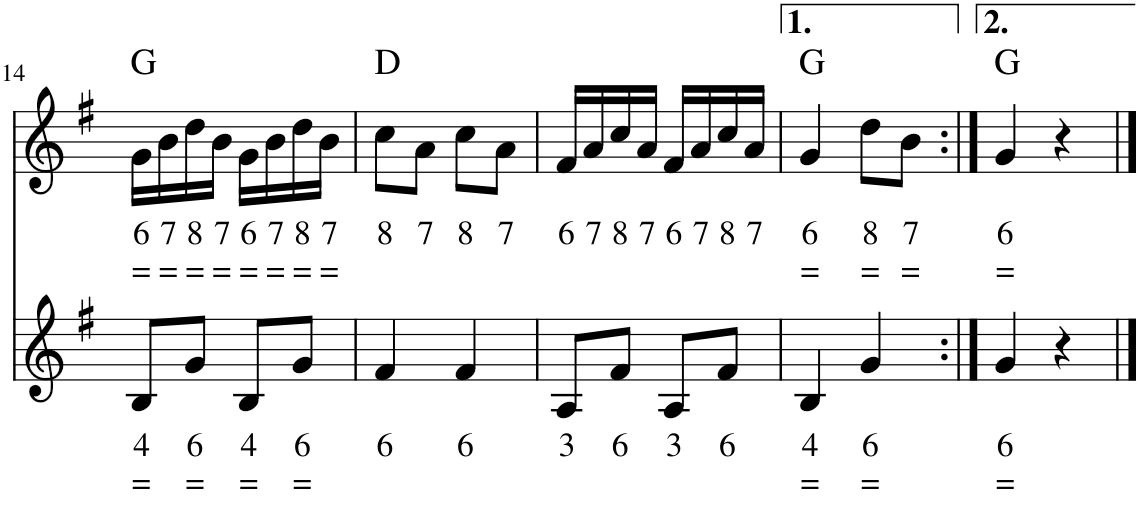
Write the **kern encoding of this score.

**kern	**text	**text	**kern	**text	**text	**harte
*part2	*part2	*part2	*part1	*part1	*part1	*part1
*staff2	*staff2	*staff2	*staff1	*staff1	*staff1	*
*I"Stem	*	*	*I"Stem	*	*	*
!!LO:PB:g=z
*clefG2	*	*	*clefG2	*	*	*
*k[f#]	*	*	*k[f#]	*	*	*
*M2/4	*	*	*M2/4	*	*	*
=14	=14	=14	=14	=14	=14	=14
!	!LO:LY:b	!LO:LY:b	!	!LO:LY:b	!LO:LY:b	!
8B/L	4	=	16g\LL	6	=	G:maj
!	!	!	!	!LO:LY:b	!LO:LY:b	!
.	.	.	16b\	7	=	.
!	!LO:LY:b	!LO:LY:b	!	!LO:LY:b	!LO:LY:b	!
8g/J	6	=	16dd\	8	=	.
!	!	!	!	!LO:LY:b	!LO:LY:b	!
.	.	.	16b\JJ	7	=	.
!	!LO:LY:b	!LO:LY:b	!	!LO:LY:b	!LO:LY:b	!
8B/L	4	=	16g\LL	6	=	.
!	!	!	!	!LO:LY:b	!LO:LY:b	!
.	.	.	16b\	7	=	.
!	!LO:LY:b	!LO:LY:b	!	!LO:LY:b	!LO:LY:b	!
8g/J	6	=	16dd\	8	=	.
!	!	!	!	!LO:LY:b	!LO:LY:b	!
.	.	.	16b\JJ	7	=	.
=15	=15	=15	=15	=15	=15	=15
!	!LO:LY:b	!	!	!LO:LY:b	!	!
4f#/	6	.	8cc\L	8	.	D:maj
!	!	!	!	!LO:LY:b	!	!
.	.	.	8a\J	7	.	.
!	!LO:LY:b	!	!	!LO:LY:b	!	!
4f#/	6	.	8cc\L	8	.	.
!	!	!	!	!LO:LY:b	!	!
.	.	.	8a\J	7	.	.
=16	=16	=16	=16	=16	=16	=16
!	!LO:LY:b	!	!	!LO:LY:b	!	!
8A/L	3	.	16f#/LL	6	.	.
!	!	!	!	!LO:LY:b	!	!
.	.	.	16a/	7	.	.
!	!LO:LY:b	!	!	!LO:LY:b	!	!
8f#/J	6	.	16cc/	8	.	.
!	!	!	!	!LO:LY:b	!	!
.	.	.	16a/JJ	7	.	.
!	!LO:LY:b	!	!	!LO:LY:b	!	!
8A/L	3	.	16f#/LL	6	.	.
!	!	!	!	!LO:LY:b	!	!
.	.	.	16a/	7	.	.
!	!LO:LY:b	!	!	!LO:LY:b	!	!
8f#/J	6	.	16cc/	8	.	.
!	!	!	!	!LO:LY:b	!	!
.	.	.	16a/JJ	7	.	.
=17	=17	=17	=17	=17	=17	=17
!	!LO:LY:b	!LO:LY:b	!	!LO:LY:b	!LO:LY:b	!
4B/	4	=	4g/	6	=	G:maj
!	!LO:LY:b	!LO:LY:b	!	!LO:LY:b	!LO:LY:b	!
4g/	6	=	8dd\L	8	=	.
!	!	!	!	!LO:LY:b	!LO:LY:b	!
.	.	.	8b\J	7	=	.
=18:|!	=18:|!	=18:|!	=18:|!	=18:|!	=18:|!	=18:|!
!	!LO:LY:b	!LO:LY:b	!	!LO:LY:b	!LO:LY:b	!
4g/	6	=	4g/	6	=	G:maj
4r	.	.	4r	.	.	.
==	==	==	==	==	==	==
*-	*-	*-	*-	*-	*-	*-
